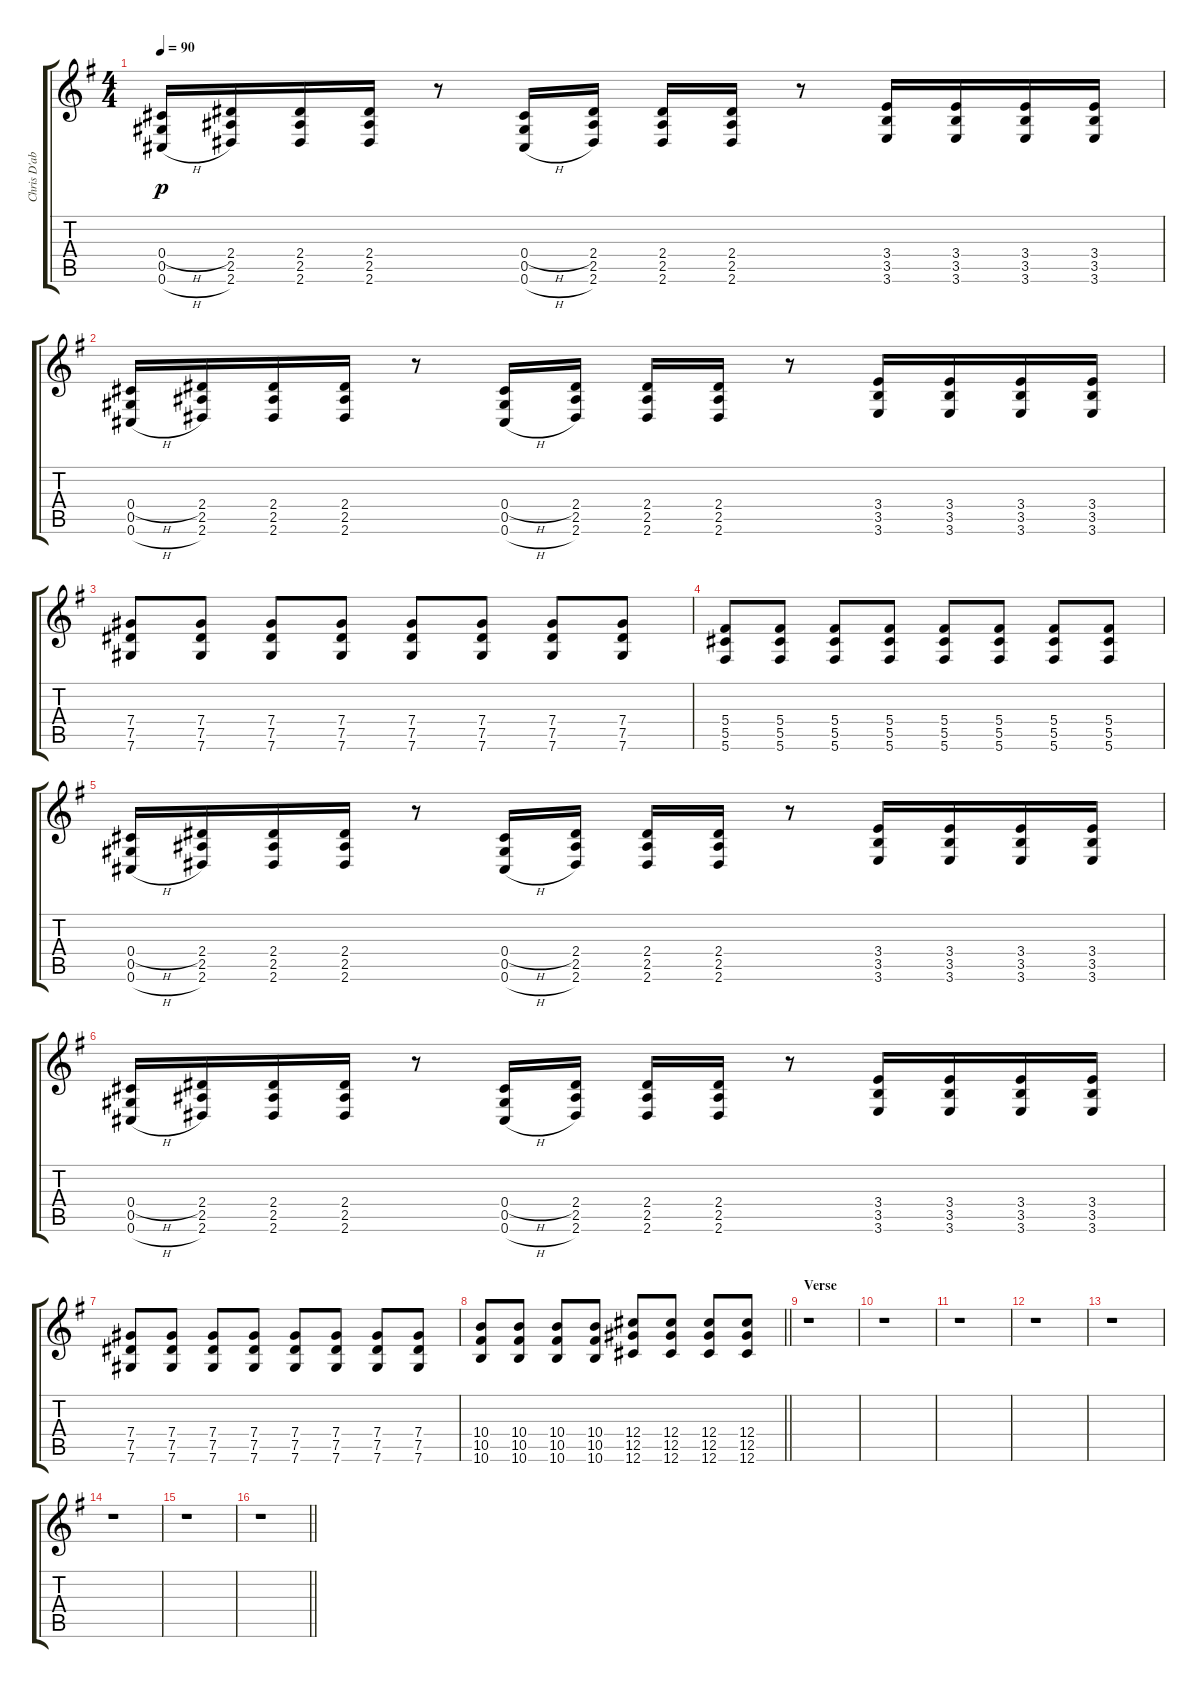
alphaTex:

\track ("Chris D'abaldo (Rhythm Guitar)" "Chris D'ab") {instrument distortionguitar}
\staff {score tabs}
\tuning (Eb4 Bb3 Gb3 Db3 Ab2 Db2) {hide}
\ts (4 4)
\tempo 90
\clef g2
\ks g
(0.4{h} 0.5 0.6{h}).16{dy p} (2.4 2.5 2.6).16 (2.4 2.5 2.6).16 (2.4 2.5 2.6).16 r.8 (0.4{h} 0.5 0.6{h}).16 (2.4 2.5 2.6).16 (2.4 2.5 2.6).16 (2.4 2.5 2.6).16 r.8 (3.4 3.5 3.6).16 (3.4 3.5 3.6).16 (3.4 3.5 3.6).16 (3.4 3.5 3.6).16 |
(0.4{h} 0.5 0.6{h}).16 (2.4 2.5 2.6).16 (2.4 2.5 2.6).16 (2.4 2.5 2.6).16 r.8 (0.4{h} 0.5 0.6{h}).16 (2.4 2.5 2.6).16 (2.4 2.5 2.6).16 (2.4 2.5 2.6).16 r.8 (3.4 3.5 3.6).16 (3.4 3.5 3.6).16 (3.4 3.5 3.6).16 (3.4 3.5 3.6).16 |
(7.4 7.5 7.6).8 (7.4 7.5 7.6).8 (7.4 7.5 7.6).8 (7.4 7.5 7.6).8 (7.4 7.5 7.6).8 (7.4 7.5 7.6).8 (7.4 7.5 7.6).8 (7.4 7.5 7.6).8 |
(5.4 5.5 5.6).8 (5.4 5.5 5.6).8 (5.4 5.5 5.6).8 (5.4 5.5 5.6).8 (5.4 5.5 5.6).8 (5.4 5.5 5.6).8 (5.4 5.5 5.6).8 (5.4 5.5 5.6).8 |
(0.4{h} 0.5 0.6{h}).16 (2.4 2.5 2.6).16 (2.4 2.5 2.6).16 (2.4 2.5 2.6).16 r.8 (0.4{h} 0.5 0.6{h}).16 (2.4 2.5 2.6).16 (2.4 2.5 2.6).16 (2.4 2.5 2.6).16 r.8 (3.4 3.5 3.6).16 (3.4 3.5 3.6).16 (3.4 3.5 3.6).16 (3.4 3.5 3.6).16 |
(0.4{h} 0.5 0.6{h}).16 (2.4 2.5 2.6).16 (2.4 2.5 2.6).16 (2.4 2.5 2.6).16 r.8 (0.4{h} 0.5 0.6{h}).16 (2.4 2.5 2.6).16 (2.4 2.5 2.6).16 (2.4 2.5 2.6).16 r.8 (3.4 3.5 3.6).16 (3.4 3.5 3.6).16 (3.4 3.5 3.6).16 (3.4 3.5 3.6).16 |
(7.4 7.5 7.6).8 (7.4 7.5 7.6).8 (7.4 7.5 7.6).8 (7.4 7.5 7.6).8 (7.4 7.5 7.6).8 (7.4 7.5 7.6).8 (7.4 7.5 7.6).8 (7.4 7.5 7.6).8 |
\barLineRight lightlight
(10.4 10.5 10.6).8 (10.4 10.5 10.6).8 (10.4 10.5 10.6).8 (10.4 10.5 10.6).8 (12.4 12.5 12.6).8 (12.4 12.5 12.6).8 (12.4 12.5 12.6).8 (12.4 12.5 12.6).8 |
\section ("" "Verse")
r.1 |
r.1 |
r.1 |
r.1 |
r.1 |
r.1 |
r.1 |
\barLineRight lightlight
r.1
